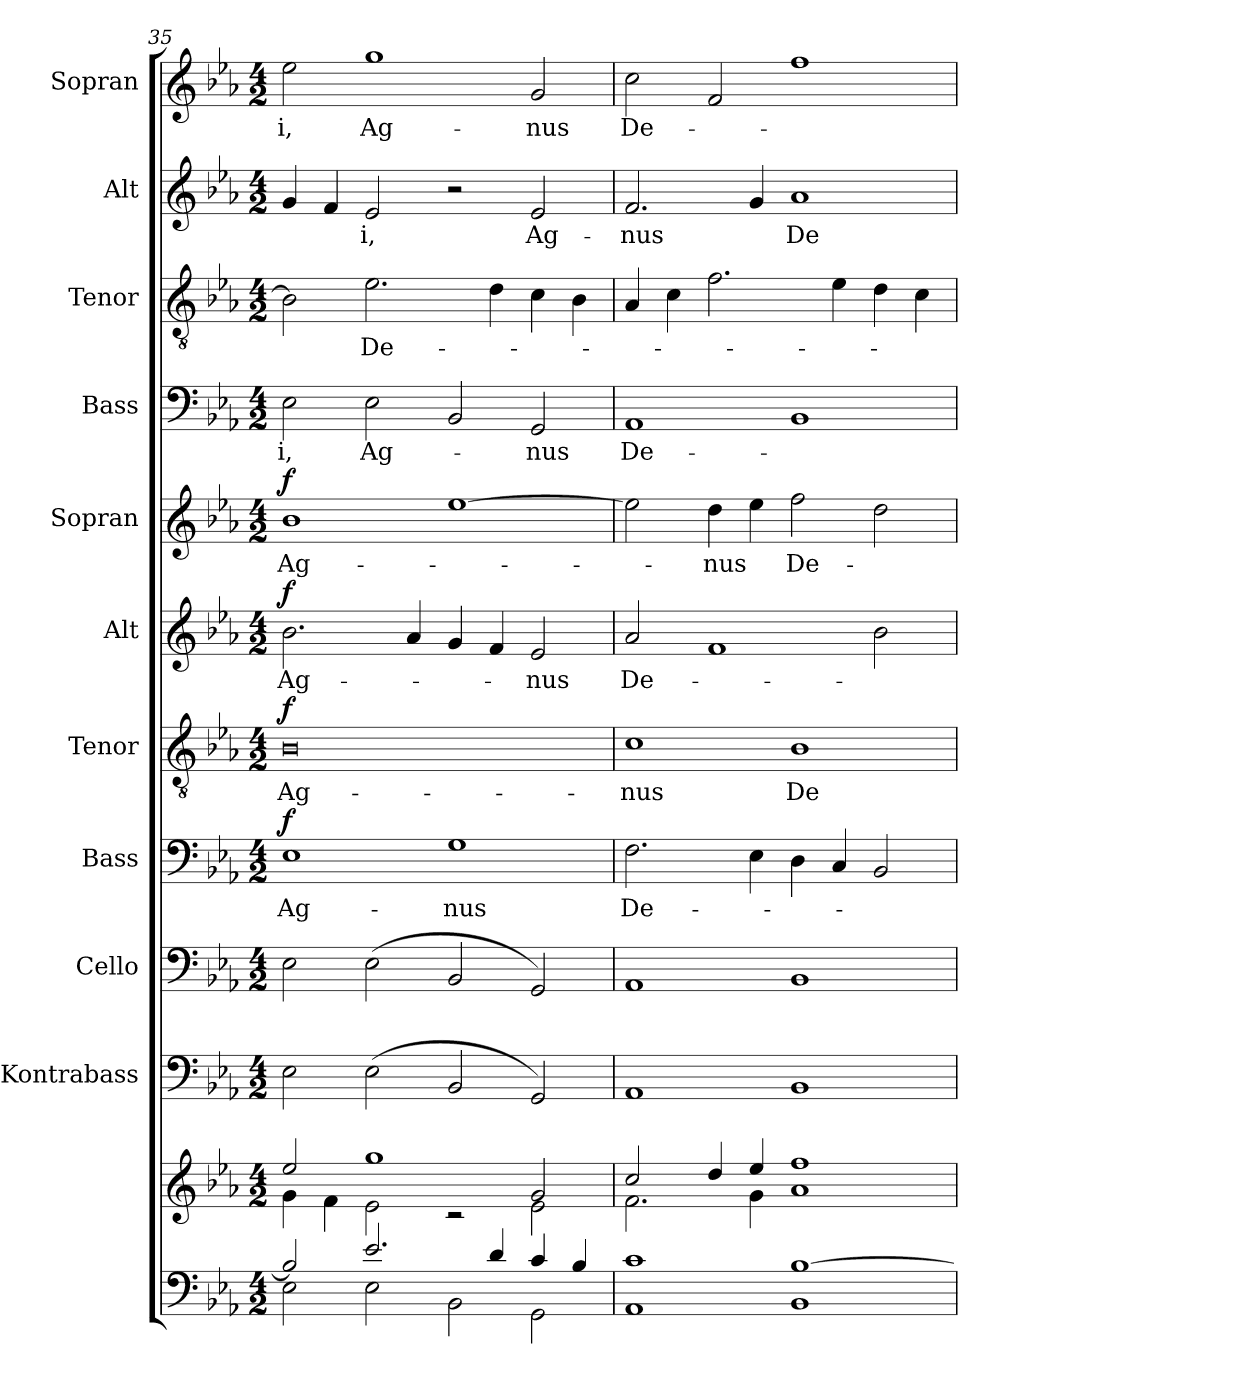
**kern	**kern	**kern	**kern	**kern	**text	**dynam	**kern	**text	**dynam	**kern	**text	**dynam	**kern	**text	**dynam	**kern	**text	**kern	**text	**kern	**text	**kern	**text
*part11	*part11	*part10	*part9	*part8	*part8	*part8	*part7	*part7	*part7	*part6	*part6	*part6	*part5	*part5	*part5	*part4	*part4	*part3	*part3	*part2	*part2	*part1	*part1
*staff12	*staff11	*staff10	*staff9	*staff8	*staff8	*staff8	*staff7	*staff7	*staff7	*staff6	*staff6	*staff6	*staff5	*staff5	*staff5	*staff4	*staff4	*staff3	*staff3	*staff2	*staff2	*staff1	*staff1
*	*	*I"Kontrabass	*I"Cello	*I"Bass	*	*	*I"Tenor	*	*	*I"Alt	*	*	*I"Sopran	*	*	*I"Bass	*	*I"Tenor	*	*I"Alt	*	*I"Sopran	*
*	*	*I'Kb.	*	*I'B.	*	*	*I'T.	*	*	*I'A.	*	*	*I'S.	*	*	*I'B.	*	*I'T.	*	*I'A.	*	*I'S.	*
!!LO:PB:g=z
*clefF4	*clefG2	*clefF4	*clefF4	*clefF4	*	*	*clefGv2	*	*	*clefG2	*	*	*clefG2	*	*	*clefF4	*	*clefGv2	*	*clefG2	*	*clefG2	*
*	*	*ITrd7c12	*	*	*	*	*	*	*	*	*	*	*	*	*	*	*	*	*	*	*	*	*
*k[b-e-a-]	*k[b-e-a-]	*k[b-e-a-]	*k[b-e-a-]	*k[b-e-a-]	*	*	*k[b-e-a-]	*	*	*k[b-e-a-]	*	*	*k[b-e-a-]	*	*	*k[b-e-a-]	*	*k[b-e-a-]	*	*k[b-e-a-]	*	*k[b-e-a-]	*
*E-:	*E-:	*E-:	*E-:	*E-:	*	*	*E-:	*	*	*E-:	*	*	*E-:	*	*	*E-:	*	*E-:	*	*E-:	*	*E-:	*
*M4/2	*M4/2	*M4/2	*M4/2	*M4/2	*	*	*M4/2	*	*	*M4/2	*	*	*M4/2	*	*	*M4/2	*	*M4/2	*	*M4/2	*	*M4/2	*
=35	=35	=35	=35	=35	=35	=35	=35	=35	=35	=35	=35	=35	=35	=35	=35	=35	=35	=35	=35	=35	=35	=35	=35
*^	*^	*	*	*	*	*	*	*	*	*	*	*	*	*	*	*	*	*	*	*	*	*	*
!	!	!	!	!	!	!	!LO:LY:b	!LO:DY:a	!	!LO:LY:b	!LO:DY:a	!	!LO:LY:b	!LO:DY:a	!	!LO:LY:b	!LO:DY:a	!	!LO:LY:b	!	!	!	!	!	!LO:LY:b
2B-/]	2E-\	2ee-/	4g\	2EE-\	2E-\	1E-	Ag-	f	0B-	Ag-	f	2.b-\	Ag-	f	1b-	Ag-	f	2E-\	-i,	2B-\]	.	4g/	.	2ee-\	-i,
.	.	.	4f\	.	.	.	.	.	.	.	.	.	.	.	.	.	.	.	.	.	.	4f/	.	.	.
!	!	!	!	!	!	!	!	!	!	!	!	!	!	!	!	!	!	!	!LO:LY:b	!	!LO:LY:b	!	!LO:LY:b	!	!LO:LY:b
2.e-/	2E-\	1gg	2e-\	(>2EE-\	(>2E-\	.	.	.	.	.	.	.	.	.	.	.	.	2E-\	Ag-	2.e-\	De-	2e-/	-i,	1gg	Ag-
.	.	.	.	.	.	.	.	.	.	.	.	4a-/	.	.	.	.	.	.	.	.	.	.	.	.	.
!	!	!	!	!	!	!	!LO:LY:b	!	!	!	!	!	!	!	!	!	!	!	!	!	!	!	!	!	!
.	2BB-\	.	2rc	2BBB-/	2BB-/	1G	-nus	.	.	.	.	4g/	.	.	[1ee-	.	.	2BB-/	.	.	.	2r	.	.	.
4d/	.	.	.	.	.	.	.	.	.	.	.	4f/	.	.	.	.	.	.	.	4d\	.	.	.	.	.
!	!	!	!	!	!	!	!	!	!	!	!	!	!LO:LY:b	!	!	!	!	!	!LO:LY:b	!	!	!	!LO:LY:b	!	!LO:LY:b
4c/	2GG\	2g/	2e-\	2GGG/)	2GG/)	.	.	.	.	.	.	2e-/	-nus	.	.	.	.	2GG/	-nus	4c\	.	2e-/	Ag-	2g/	-nus
4B-/	.	.	.	.	.	.	.	.	.	.	.	.	.	.	.	.	.	.	.	4B-\	.	.	.	.	.
=36	=36	=36	=36	=36	=36	=36	=36	=36	=36	=36	=36	=36	=36	=36	=36	=36	=36	=36	=36	=36	=36	=36	=36	=36	=36
!	!	!	!	!	!	!	!LO:LY:b	!	!	!LO:LY:b	!	!	!LO:LY:b	!	!	!	!	!	!LO:LY:b	!	!	!	!LO:LY:b	!	!LO:LY:b
1c	1AA-	2cc/	2.f\	1AAA-	1AA-	2.F\	De-	.	1c	-nus	.	2a-/	De-	.	2ee-\]	.	.	1AA-	De-	4A-/	.	2.f/	-nus	2cc\	De-
.	.	.	.	.	.	.	.	.	.	.	.	.	.	.	.	.	.	.	.	4c\	.	.	.	.	.
!	!	!	!	!	!	!	!	!	!	!	!	!	!	!	!	!LO:LY:b	!	!	!	!	!	!	!	!	!
.	.	4dd/	.	.	.	.	.	.	.	.	.	1f	.	.	4dd\	-nus	.	.	.	2.f\	.	.	.	2f/	.
.	.	4ee-/	4g\	.	.	4E-\	.	.	.	.	.	.	.	.	4ee-\	.	.	.	.	.	.	4g/	.	.	.
!	!	!	!	!	!	!	!	!	!	!LO:LY:b	!	!	!	!	!	!LO:LY:b	!	!	!	!	!	!	!LO:LY:b	!	!
[>1B-	1BB-	1ff	1a-	1BBB-	1BB-	4D\	.	.	1B-	De-	.	.	.	.	2ff\	De-	.	1BB-	.	.	.	1a-	De-	1ff	.
.	.	.	.	.	.	4C/	.	.	.	.	.	.	.	.	.	.	.	.	.	4e-\	.	.	.	.	.
.	.	.	.	.	.	2BB-/	.	.	.	.	.	2b-\	.	.	2dd\	.	.	.	.	4d\	.	.	.	.	.
.	.	.	.	.	.	.	.	.	.	.	.	.	.	.	.	.	.	.	.	4c\	.	.	.	.	.
*v	*v	*	*	*	*	*	*	*	*	*	*	*	*	*	*	*	*	*	*	*	*	*	*	*	*
*	*v	*v	*	*	*	*	*	*	*	*	*	*	*	*	*	*	*	*	*	*	*	*	*	*
=	=	=	=	=	=	=	=	=	=	=	=	=	=	=	=	=	=	=	=	=	=	=	=
*-	*-	*-	*-	*-	*-	*-	*-	*-	*-	*-	*-	*-	*-	*-	*-	*-	*-	*-	*-	*-	*-	*-	*-
